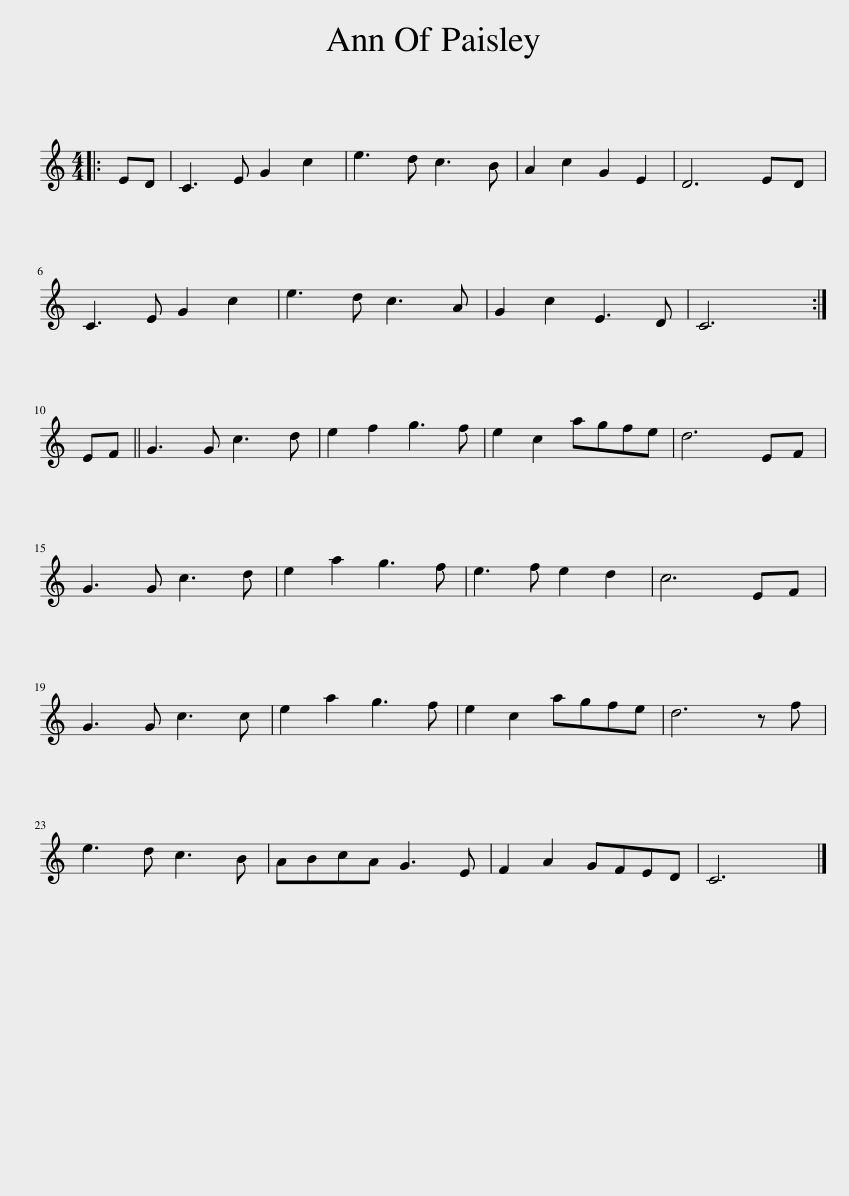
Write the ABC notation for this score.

X:1
L:1/8
M:4/4
I:linebreak $
K:C
V:1 treble
V:1
|: ED | C3 E G2 c2 | e3 d c3 B | A2 c2 G2 E2 | D6 ED |$ %5
 C3 E G2 c2 | e3 d c3 A | G2 c2 E3 D | C6 :|$ EF || %10
 G3 G c3 d | e2 f2 g3 f | e2 c2 agfe | d6 EF |$ G3 G c3 d | %15
 e2 a2 g3 f | e3 f e2 d2 | c6 EF |$ G3 G c3 c | e2 a2 g3 f | %20
 e2 c2 agfe | d6 z f |$ e3 d c3 B | ABcA G3 E | F2 A2 GFED | %25
 C6 |] %26
